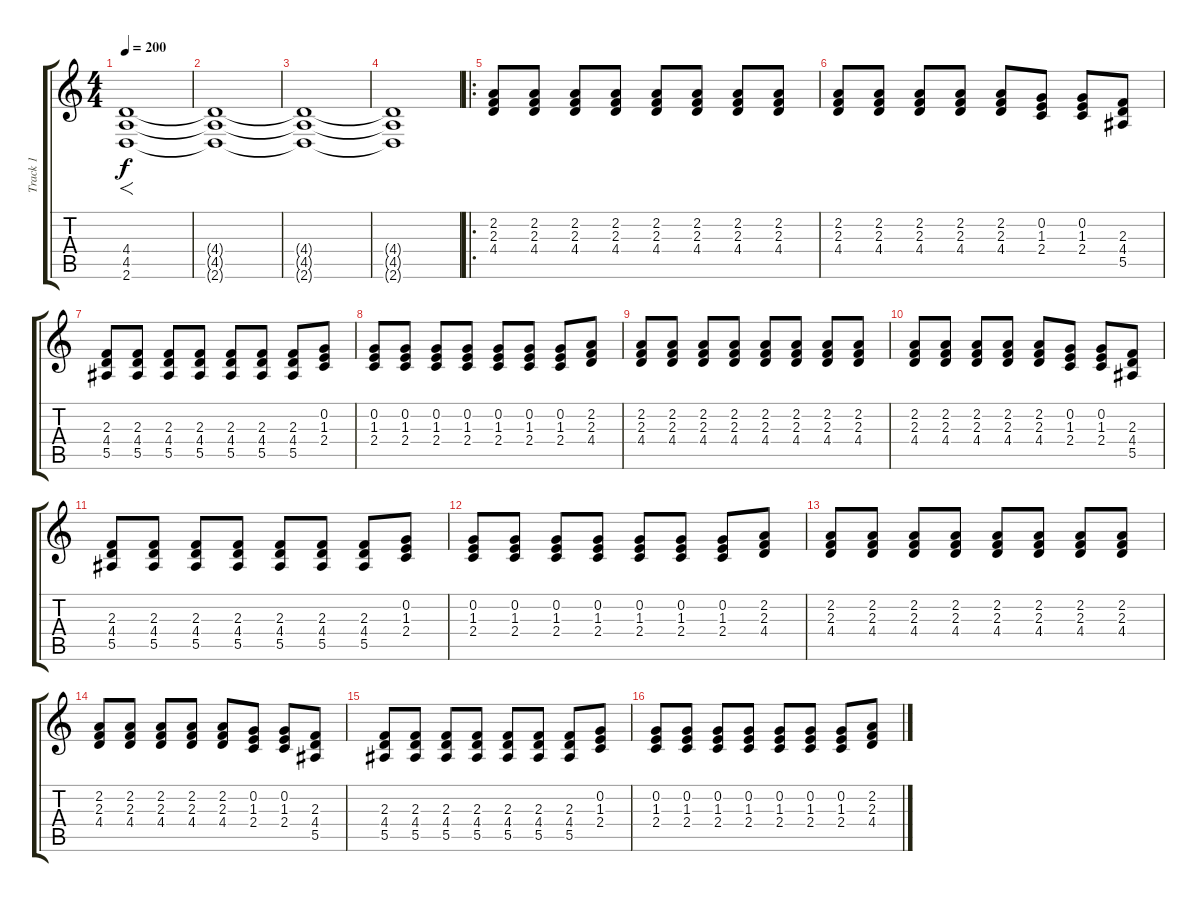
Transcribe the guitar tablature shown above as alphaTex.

\track ("Track 1" "Track 1") {instrument distortionguitar}
\staff {score tabs}
\tuning (C4 G3 Eb3 Bb2 F2 C2) {hide}
\ts (4 4)
\tempo 200
\clef g2
\ks c
(4.4 4.5 2.6).1{f dy f instrument distortionguitar} |
(4.4{t} 4.5{t} 2.6{t}).1 |
(4.4{t} 4.5{t} 2.6{t}).1 |
(4.4{t} 4.5{t} 2.6{t}).1 |
\ro
(2.2 2.3 4.4).8 (2.2 2.3 4.4).8 (2.2 2.3 4.4).8 (2.2 2.3 4.4).8 (2.2 2.3 4.4).8 (2.2 2.3 4.4).8 (2.2 2.3 4.4).8 (2.2 2.3 4.4).8 |
(2.2 2.3 4.4).8 (2.2 2.3 4.4).8 (2.2 2.3 4.4).8 (2.2 2.3 4.4).8 (2.2 2.3 4.4).8 (0.2 1.3 2.4).8 (0.2 1.3 2.4).8 (2.3 4.4 5.5).8 |
(2.3 4.4 5.5).8 (2.3 4.4 5.5).8 (2.3 4.4 5.5).8 (2.3 4.4 5.5).8 (2.3 4.4 5.5).8 (2.3 4.4 5.5).8 (2.3 4.4 5.5).8 (0.2 1.3 2.4).8 |
(0.2 1.3 2.4).8 (0.2 1.3 2.4).8 (0.2 1.3 2.4).8 (0.2 1.3 2.4).8 (0.2 1.3 2.4).8 (0.2 1.3 2.4).8 (0.2 1.3 2.4).8 (2.2 2.3 4.4).8 |
(2.2 2.3 4.4).8 (2.2 2.3 4.4).8 (2.2 2.3 4.4).8 (2.2 2.3 4.4).8 (2.2 2.3 4.4).8 (2.2 2.3 4.4).8 (2.2 2.3 4.4).8 (2.2 2.3 4.4).8 |
(2.2 2.3 4.4).8 (2.2 2.3 4.4).8 (2.2 2.3 4.4).8 (2.2 2.3 4.4).8 (2.2 2.3 4.4).8 (0.2 1.3 2.4).8 (0.2 1.3 2.4).8 (2.3 4.4 5.5).8 |
(2.3 4.4 5.5).8 (2.3 4.4 5.5).8 (2.3 4.4 5.5).8 (2.3 4.4 5.5).8 (2.3 4.4 5.5).8 (2.3 4.4 5.5).8 (2.3 4.4 5.5).8 (0.2 1.3 2.4).8 |
(0.2 1.3 2.4).8 (0.2 1.3 2.4).8 (0.2 1.3 2.4).8 (0.2 1.3 2.4).8 (0.2 1.3 2.4).8 (0.2 1.3 2.4).8 (0.2 1.3 2.4).8 (2.2 2.3 4.4).8 |
(2.2 2.3 4.4).8 (2.2 2.3 4.4).8 (2.2 2.3 4.4).8 (2.2 2.3 4.4).8 (2.2 2.3 4.4).8 (2.2 2.3 4.4).8 (2.2 2.3 4.4).8 (2.2 2.3 4.4).8 |
(2.2 2.3 4.4).8 (2.2 2.3 4.4).8 (2.2 2.3 4.4).8 (2.2 2.3 4.4).8 (2.2 2.3 4.4).8 (0.2 1.3 2.4).8 (0.2 1.3 2.4).8 (2.3 4.4 5.5).8 |
(2.3 4.4 5.5).8 (2.3 4.4 5.5).8 (2.3 4.4 5.5).8 (2.3 4.4 5.5).8 (2.3 4.4 5.5).8 (2.3 4.4 5.5).8 (2.3 4.4 5.5).8 (0.2 1.3 2.4).8 |
(0.2 1.3 2.4).8 (0.2 1.3 2.4).8 (0.2 1.3 2.4).8 (0.2 1.3 2.4).8 (0.2 1.3 2.4).8 (0.2 1.3 2.4).8 (0.2 1.3 2.4).8 (2.2 2.3 4.4).8
